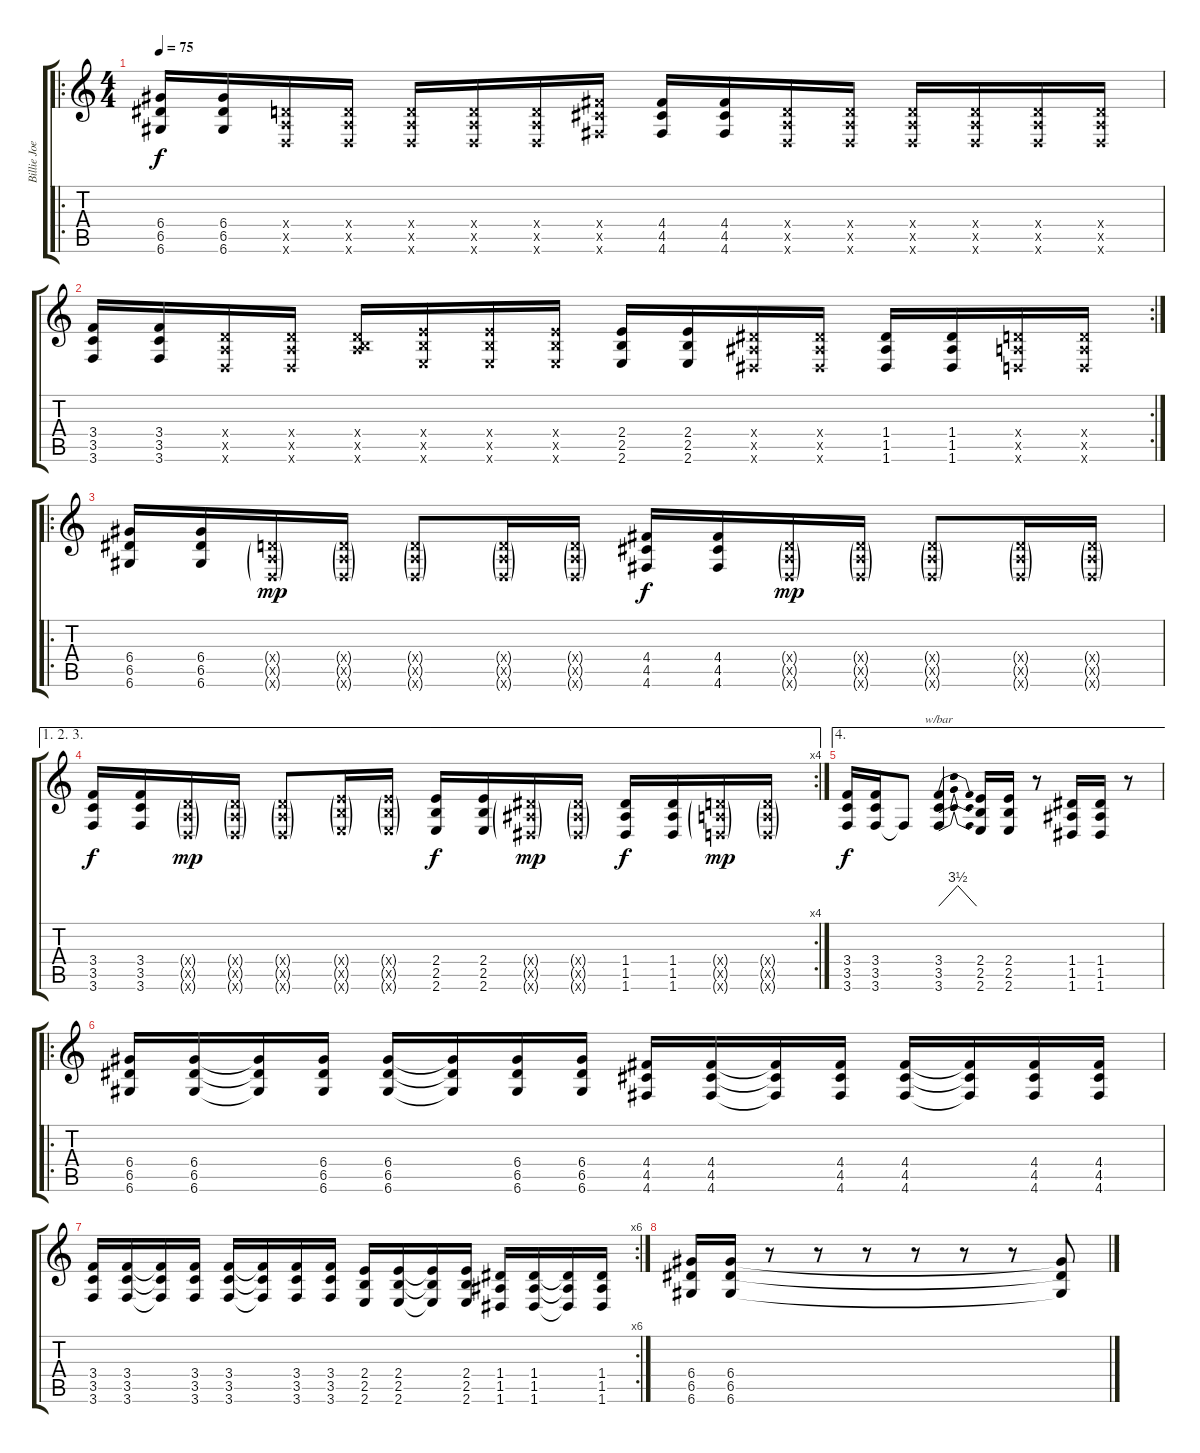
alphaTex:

\track ("Billie Joe" "Billie Joe") {instrument distortionguitar}
\staff {score tabs}
\tuning (E4 B3 G3 D3 A2 D2) {hide}
\ro
\ts (4 4)
\tempo 75
\clef g2
\ks c
(6.4 6.5 6.6).16{dy f} (6.4 6.5 6.6).16 (0.4{x} 0.5{x} 0.6{x}).16 (0.4{x} 0.5{x} 0.6{x}).16 (0.4{x} 0.5{x} 0.6{x}).16 (0.4{x} 0.5{x} 0.6{x}).16 (0.4{x} 0.5{x} 0.6{x}).16 (4.4{x} 4.5{x} 4.6{x}).16 (4.4 4.5 4.6).16 (4.4 4.5 4.6).16 (0.4{x} 0.5{x} 0.6{x}).16 (0.4{x} 0.5{x} 0.6{x}).16 (0.4{x} 0.5{x} 0.6{x}).16 (0.4{x} 0.5{x} 0.6{x}).16 (0.4{x} 0.5{x} 0.6{x}).16 (0.4{x} 0.5{x} 0.6{x}).16 |
\rc 2
(3.4 3.5 3.6).16 (3.4 3.5 3.6).16 (0.4{x} 0.5{x} 0.6{x}).16 (0.4{x} 0.5{x} 0.6{x}).16 (0.4{x} 0.5{x} 9.6{x}).16 (2.4{x} 2.5{x} 2.6{x}).16 (2.4{x} 2.5{x} 2.6{x}).16 (2.4{x} 2.5{x} 2.6{x}).16 (2.4 2.5 2.6).16 (2.4 2.5 2.6).16 (1.4{x} 1.5{x} 1.6{x}).16 (1.4{x} 1.5{x} 1.6{x}).16 (1.4 1.5 1.6).16 (1.4 1.5 1.6).16 (0.4{x} 0.5{x} 0.6{x}).16 (0.4{x} 0.5{x} 0.6{x}).16 |
\ro
(6.4 6.5 6.6).16 (6.4 6.5 6.6).16 (0.4{g x} 0.5{g x} 0.6{g x}).16{dy mp} (0.4{g x} 0.5{g x} 0.6{g x}).16 (0.4{g x} 0.5{g x} 0.6{g x}).8 (0.4{g x} 0.5{g x} 0.6{g x}).16 (0.4{g x} 0.5{g x} 0.6{g x}).16 (4.4 4.5 4.6).16{dy f} (4.4 4.5 4.6).16 (0.4{g x} 0.5{g x} 0.6{g x}).16{dy mp} (0.4{g x} 0.5{g x} 0.6{g x}).16 (0.4{g x} 0.5{g x} 0.6{g x}).8 (0.4{g x} 0.5{g x} 0.6{g x}).16 (0.4{g x} 0.5{g x} 0.6{g x}).16 |
\ae (1 2 3)
\rc 4
(3.4 3.5 3.6).16{dy f} (3.4 3.5 3.6).16 (0.4{g x} 0.5{g x} 0.6{g x}).16{dy mp} (0.4{g x} 0.5{g x} 0.6{g x}).16 (0.4{g x} 0.5{g x} 0.6{g x}).8 (2.4{g x} 2.5{g x} 2.6{g x}).16 (2.4{g x} 2.5{g x} 2.6{g x}).16 (2.4 2.5 2.6).16{dy f} (2.4 2.5 2.6).16 (1.4{g x} 1.5{g x} 1.6{g x}).16{dy mp} (1.4{g x} 1.5{g x} 1.6{g x}).16 (1.4 1.5 1.6).16{dy f} (1.4 1.5 1.6).16 (0.4{g x} 0.5{g x} 0.6{g x}).16{dy mp} (0.4{g x} 0.5{g x} 0.6{g x}).16 |
\ae 4
(3.4 3.5 3.6).16{dy f} (3.4 3.5 3.6).16 3.6{t}.8 (3.4 3.5 3.6).4{tbe (dip default 0 0 30 14 60 0)} (2.4 2.5 2.6).16 (2.4 2.5 2.6).16 r.8 (1.4 1.5 1.6).16 (1.4 1.5 1.6).16 r.8 |
\ro
(6.4 6.5 6.6).16 (6.4 6.5 6.6).16 (6.4{t} 6.5{t} 6.6{t}).16 (6.4 6.5 6.6).16 (6.4 6.5 6.6).16 (6.4{t} 6.5{t} 6.6{t}).16 (6.4 6.5 6.6).16 (6.4 6.5 6.6).16 (4.4 4.5 4.6).16 (4.4 4.5 4.6).16 (4.4{t} 4.5{t} 4.6{t}).16 (4.4 4.5 4.6).16 (4.4 4.5 4.6).16 (4.4{t} 4.5{t} 4.6{t}).16 (4.4 4.5 4.6).16 (4.4 4.5 4.6).16 |
\rc 6
(3.4 3.5 3.6).16 (3.4 3.5 3.6).16 (3.4{t} 3.5{t} 3.6{t}).16 (3.4 3.5 3.6).16 (3.4 3.5 3.6).16 (3.4{t} 3.5{t} 3.6{t}).16 (3.4 3.5 3.6).16 (3.4 3.5 3.6).16 (2.4 2.5 2.6).16 (2.4 2.5 2.6).16 (2.4{t} 2.5{t} 2.6{t}).16 (2.4 2.5 2.6).16 (1.4 1.5 1.6).16 (1.4 1.5 1.6).16 (1.4{t} 1.5{t} 1.6{t}).16 (1.4 1.5 1.6).16 |
(6.4 6.5 6.6).16 (6.4 6.5 6.6).16 r.8 r.8 r.8 r.8 r.8 r.8 (6.4{t} 6.5{t} 6.6{t}).8
